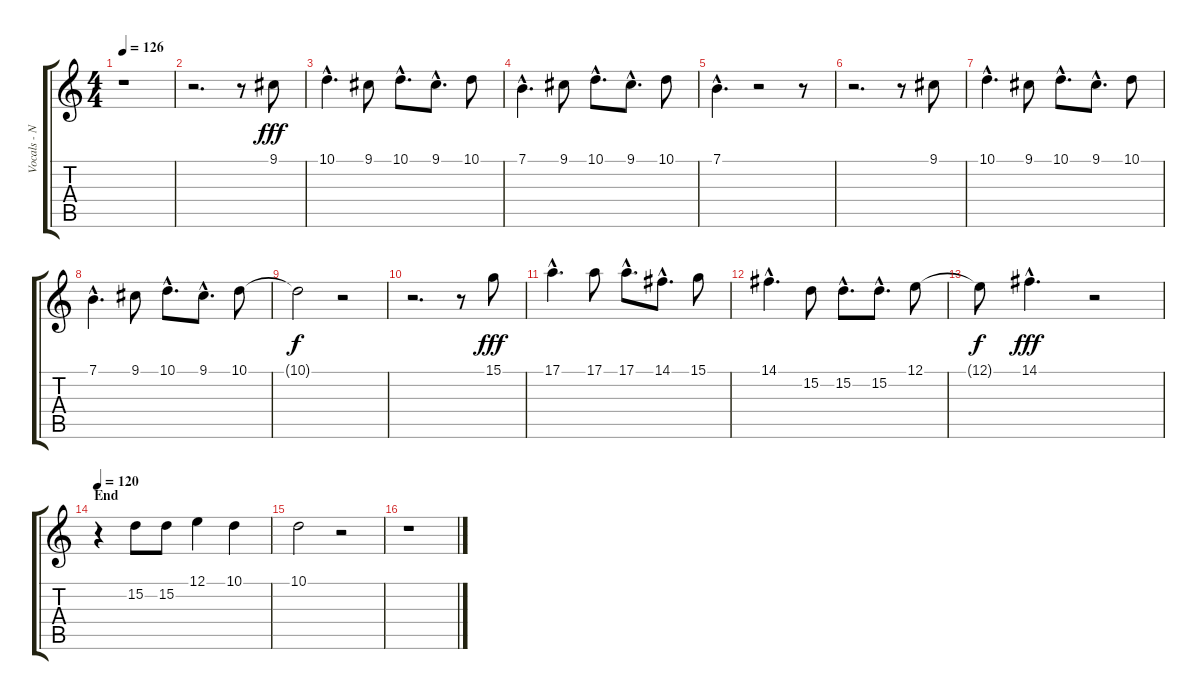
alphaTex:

\track ("Vocals - Nikola" "Vocals - N") {instrument flute}
\staff {score tabs}
\tuning (E4 B3 G3 D3 A2 E2) {hide}
\ts (4 4)
\tempo 126
\clef g2
\ks c
r.1{dy f} |
r.2{d} r.8 9.1.8{dy fff} |
10.1{hac}.4{d} 9.1.8 10.1{hac}.8{d} 9.1{hac}.8{d} 10.1.8 |
7.1{hac}.4{d} 9.1.8 10.1{hac}.8{d} 9.1{hac}.8{d} 10.1.8 |
7.1{hac}.4{d} r.2 r.8 |
r.2{d} r.8 9.1.8 |
10.1{hac}.4{d} 9.1.8 10.1{hac}.8{d} 9.1{hac}.8{d} 10.1.8 |
7.1{hac}.4{d} 9.1.8 10.1{hac}.8{d} 9.1{hac}.8{d} 10.1.8 |
10.1{t}.2{dy f} r.2 |
r.2{d} r.8 15.1.8{dy fff} |
17.1{hac}.4{d} 17.1.8 17.1{hac}.8{d} 14.1{hac}.8{d} 15.1.8 |
14.1{hac}.4{d} 15.2.8 15.2{hac}.8{d} 15.2{hac}.8{d} 12.1.8 |
12.1{t}.8{dy f} 14.1{hac}.4{d dy fff} r.2 |
\section ("" "End")
\tempo 120
r.4 15.2.8 15.2.8 12.1.4 10.1.4 |
10.1.2 r.2 |
r.1
